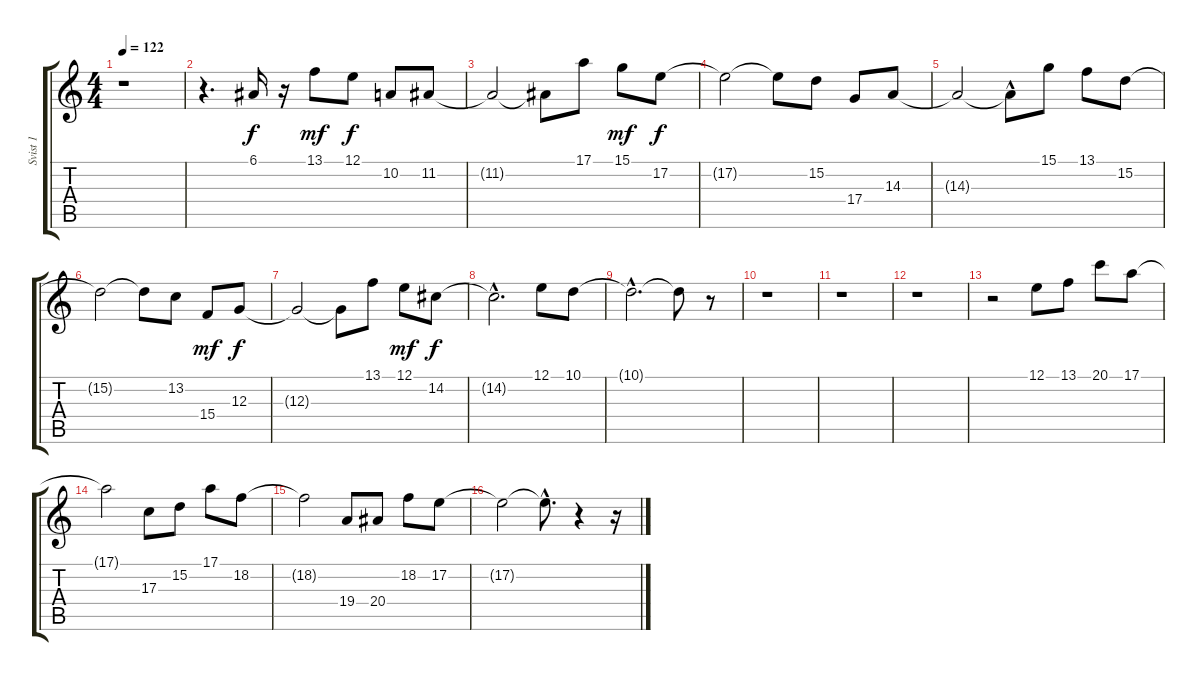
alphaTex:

\track ("Svist 1" "Svist 1") {instrument whistle}
\staff {score tabs}
\tuning (E4 B3 G3 D3 A2 E2) {hide}
\ts (4 4)
\tempo 122
\clef g2
\ks c
r.1{dy f} |
r.4{d} 6.1.16 r.16 13.1.8{dy mf} 12.1.8{dy f} 10.2.8 11.2.8 |
11.2{t}.2 11.2{t}.8 17.1.8 15.1.8{dy mf} 17.2.8{dy f} |
17.2{t}.2 17.2{t}.8 15.2.8 17.4.8 14.3.8 |
14.3{t}.2 14.3{hac t}.8 15.1.8 13.1.8 15.2.8 |
15.2{t}.2 15.2{t}.8 13.2.8 15.4.8{dy mf} 12.3.8{dy f} |
12.3{t}.2 12.3{t}.8 13.1.8 12.1.8{dy mf} 14.2.8{dy f} |
14.2{hac t}.2{d} 12.1.8 10.1.8 |
10.1{hac t}.2{d} 10.1{t}.8 r.8 |
r.1 |
r.1 |
r.1 |
r.2 12.1.8 13.1.8 20.1.8 17.1.8 |
17.1{t}.2 17.3.8 15.2.8 17.1.8 18.2.8 |
18.2{t}.2 19.4.8 20.4.8 18.2.8 17.2.8 |
17.2{t}.2 17.2{hac t}.8{d} r.4 r.16
